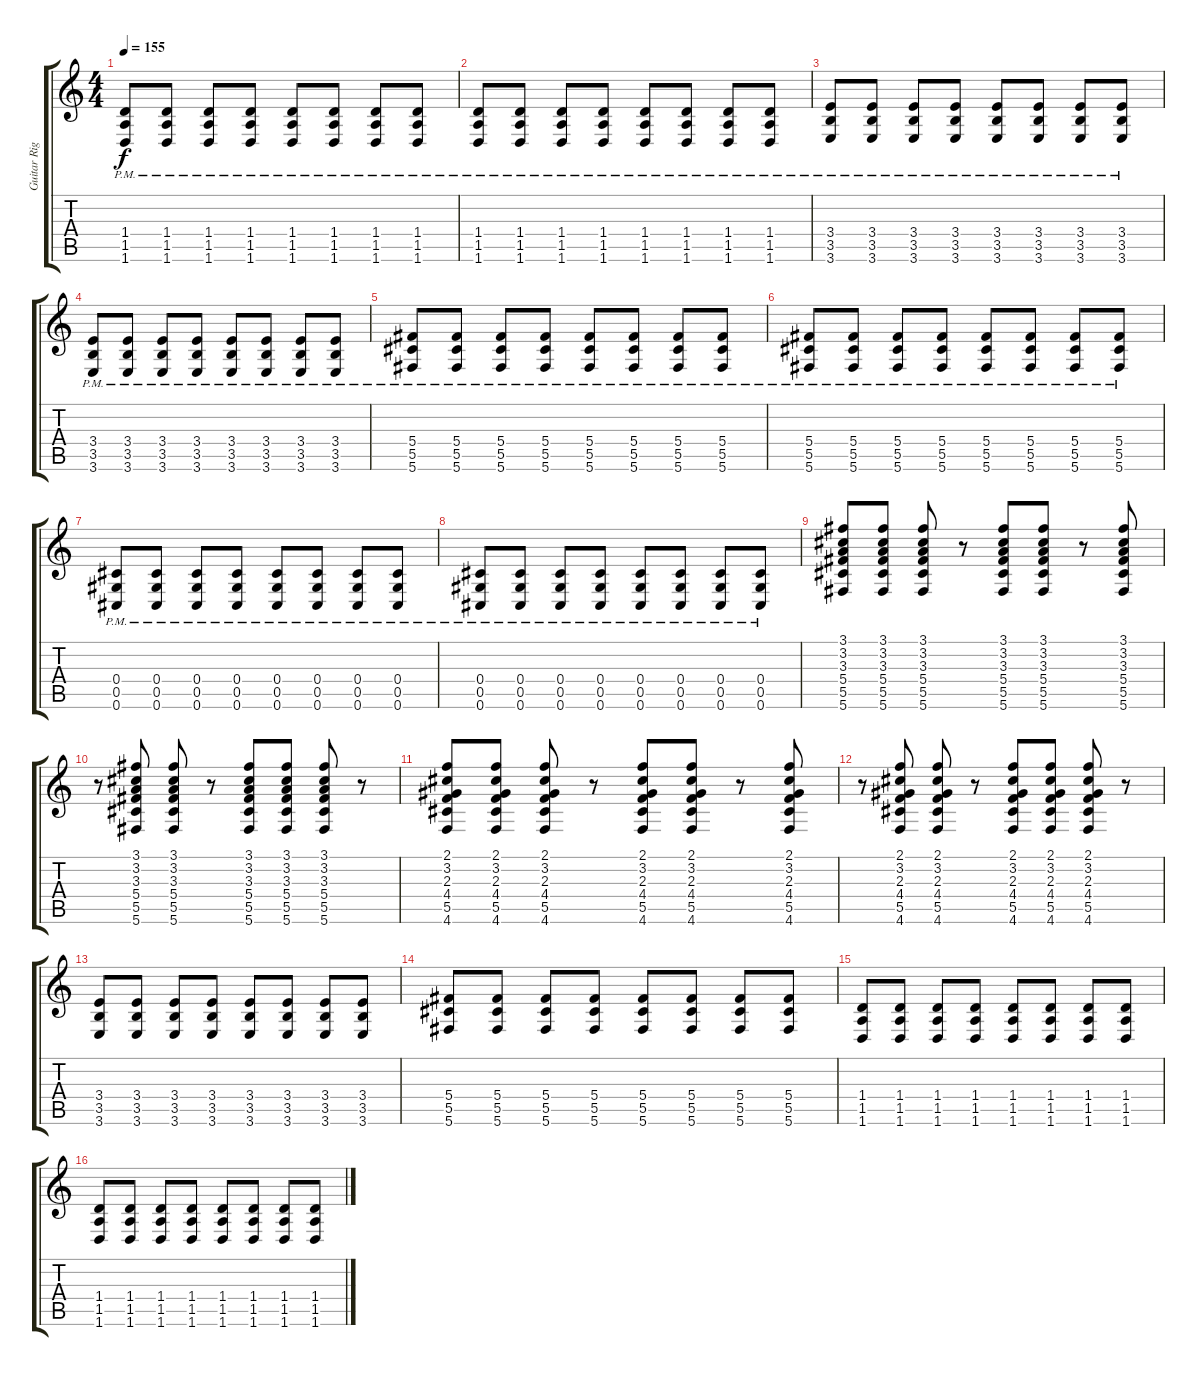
\track ("Guitar Right" "Guitar Rig") {instrument acousticguitarnylon}
\staff {score tabs}
\tuning (Eb4 Bb3 Gb3 Db3 Ab2 Db2) {hide}
\ts (4 4)
\tempo 155
\clef g2
\ks c
(1.4{pm} 1.5{pm} 1.6{pm}).8{dy f} (1.4{pm} 1.5{pm} 1.6{pm}).8 (1.4{pm} 1.5{pm} 1.6{pm}).8 (1.4{pm} 1.5{pm} 1.6{pm}).8 (1.4{pm} 1.5{pm} 1.6{pm}).8 (1.4{pm} 1.5{pm} 1.6{pm}).8 (1.4{pm} 1.5{pm} 1.6{pm}).8 (1.4{pm} 1.5{pm} 1.6{pm}).8 |
(1.4{pm} 1.5{pm} 1.6{pm}).8 (1.4{pm} 1.5{pm} 1.6{pm}).8 (1.4{pm} 1.5{pm} 1.6{pm}).8 (1.4{pm} 1.5{pm} 1.6{pm}).8 (1.4{pm} 1.5{pm} 1.6{pm}).8 (1.4{pm} 1.5{pm} 1.6{pm}).8 (1.4{pm} 1.5{pm} 1.6{pm}).8 (1.4{pm} 1.5{pm} 1.6{pm}).8 |
(3.4{pm} 3.5{pm} 3.6{pm}).8 (3.4{pm} 3.5{pm} 3.6{pm}).8 (3.4{pm} 3.5{pm} 3.6{pm}).8 (3.4{pm} 3.5{pm} 3.6{pm}).8 (3.4{pm} 3.5{pm} 3.6{pm}).8 (3.4{pm} 3.5{pm} 3.6{pm}).8 (3.4{pm} 3.5{pm} 3.6{pm}).8 (3.4{pm} 3.5{pm} 3.6{pm}).8 |
(3.4{pm} 3.5{pm} 3.6{pm}).8 (3.4{pm} 3.5{pm} 3.6{pm}).8 (3.4{pm} 3.5{pm} 3.6{pm}).8 (3.4{pm} 3.5{pm} 3.6{pm}).8 (3.4{pm} 3.5{pm} 3.6{pm}).8 (3.4{pm} 3.5{pm} 3.6{pm}).8 (3.4{pm} 3.5{pm} 3.6{pm}).8 (3.4{pm} 3.5{pm} 3.6{pm}).8 |
(5.4{pm} 5.5{pm} 5.6{pm}).8 (5.4{pm} 5.5{pm} 5.6{pm}).8 (5.4{pm} 5.5{pm} 5.6{pm}).8 (5.4{pm} 5.5{pm} 5.6{pm}).8 (5.4{pm} 5.5{pm} 5.6{pm}).8 (5.4{pm} 5.5{pm} 5.6{pm}).8 (5.4{pm} 5.5{pm} 5.6{pm}).8 (5.4{pm} 5.5{pm} 5.6{pm}).8 |
(5.4{pm} 5.5{pm} 5.6{pm}).8 (5.4{pm} 5.5{pm} 5.6{pm}).8 (5.4{pm} 5.5{pm} 5.6{pm}).8 (5.4{pm} 5.5{pm} 5.6{pm}).8 (5.4{pm} 5.5{pm} 5.6{pm}).8 (5.4{pm} 5.5{pm} 5.6{pm}).8 (5.4{pm} 5.5{pm} 5.6{pm}).8 (5.4{pm} 5.5{pm} 5.6{pm}).8 |
(0.4{pm} 0.5{pm} 0.6{pm}).8 (0.4{pm} 0.5{pm} 0.6{pm}).8 (0.4{pm} 0.5{pm} 0.6{pm}).8 (0.4{pm} 0.5{pm} 0.6{pm}).8 (0.4{pm} 0.5{pm} 0.6{pm}).8 (0.4{pm} 0.5{pm} 0.6{pm}).8 (0.4{pm} 0.5{pm} 0.6{pm}).8 (0.4{pm} 0.5{pm} 0.6{pm}).8 |
(0.4{pm} 0.5{pm} 0.6{pm}).8 (0.4{pm} 0.5{pm} 0.6{pm}).8 (0.4{pm} 0.5{pm} 0.6{pm}).8 (0.4{pm} 0.5{pm} 0.6{pm}).8 (0.4{pm} 0.5{pm} 0.6{pm}).8 (0.4{pm} 0.5{pm} 0.6{pm}).8 (0.4{pm} 0.5{pm} 0.6{pm}).8 (0.4{pm} 0.5{pm} 0.6{pm}).8 |
(3.1 3.2 3.3 5.4 5.5 5.6).8{instrument distortionguitar} (3.1 3.2 3.3 5.4 5.5 5.6).8 (3.1 3.2 3.3 5.4 5.5 5.6).8 r.8 (3.1 3.2 3.3 5.4 5.5 5.6).8 (3.1 3.2 3.3 5.4 5.5 5.6).8 r.8 (3.1 3.2 3.3 5.4 5.5 5.6).8 |
r.8 (3.1 3.2 3.3 5.4 5.5 5.6).8 (3.1 3.2 3.3 5.4 5.5 5.6).8 r.8 (3.1 3.2 3.3 5.4 5.5 5.6).8 (3.1 3.2 3.3 5.4 5.5 5.6).8 (3.1 3.2 3.3 5.4 5.5 5.6).8 r.8 |
(2.1 3.2 2.3 4.4 5.5 4.6).8 (2.1 3.2 2.3 4.4 5.5 4.6).8 (2.1 3.2 2.3 4.4 5.5 4.6).8 r.8 (2.1 3.2 2.3 4.4 5.5 4.6).8 (2.1 3.2 2.3 4.4 5.5 4.6).8 r.8 (2.1 3.2 2.3 4.4 5.5 4.6).8 |
r.8 (2.1 3.2 2.3 4.4 5.5 4.6).8 (2.1 3.2 2.3 4.4 5.5 4.6).8 r.8 (2.1 3.2 2.3 4.4 5.5 4.6).8 (2.1 3.2 2.3 4.4 5.5 4.6).8 (2.1 3.2 2.3 4.4 5.5 4.6).8 r.8 |
(3.4 3.5 3.6).8 (3.4 3.5 3.6).8 (3.4 3.5 3.6).8 (3.4 3.5 3.6).8 (3.4 3.5 3.6).8 (3.4 3.5 3.6).8 (3.4 3.5 3.6).8 (3.4 3.5 3.6).8 |
(5.4 5.5 5.6).8 (5.4 5.5 5.6).8 (5.4 5.5 5.6).8 (5.4 5.5 5.6).8 (5.4 5.5 5.6).8 (5.4 5.5 5.6).8 (5.4 5.5 5.6).8 (5.4 5.5 5.6).8 |
(1.4 1.5 1.6).8 (1.4 1.5 1.6).8 (1.4 1.5 1.6).8 (1.4 1.5 1.6).8 (1.4 1.5 1.6).8 (1.4 1.5 1.6).8 (1.4 1.5 1.6).8 (1.4 1.5 1.6).8 |
(1.4 1.5 1.6).8 (1.4 1.5 1.6).8 (1.4 1.5 1.6).8 (1.4 1.5 1.6).8 (1.4 1.5 1.6).8 (1.4 1.5 1.6).8 (1.4 1.5 1.6).8 (1.4 1.5 1.6).8
